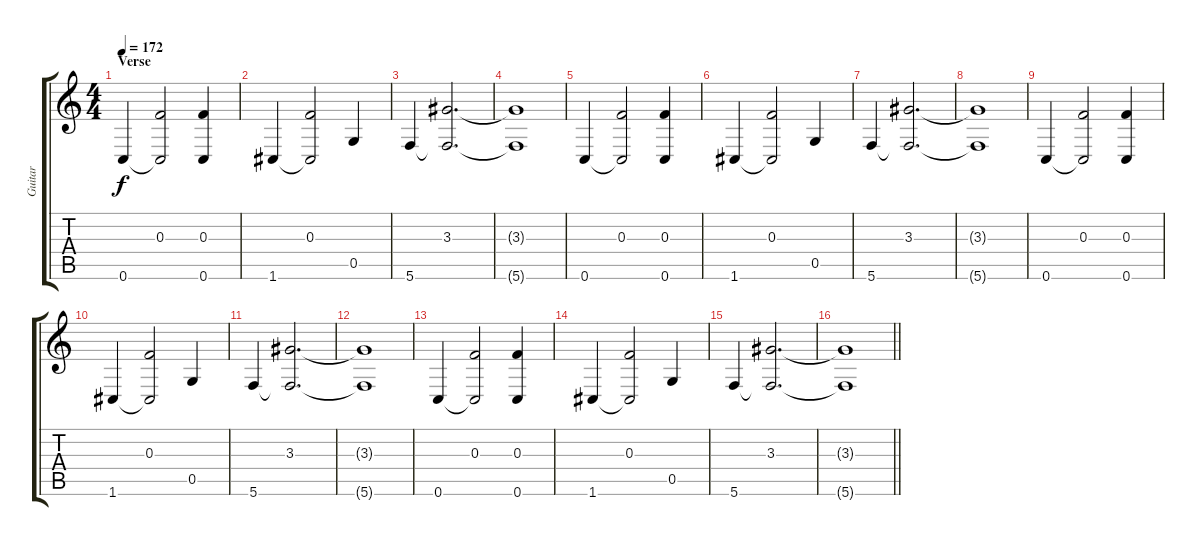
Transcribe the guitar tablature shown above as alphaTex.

\track ("Guitar" "Guitar") {instrument distortionguitar}
\staff {score tabs}
\tuning (D4 A3 F3 C3 G2 C2) {hide}
\ts (4 4)
\section ("" "Verse")
\tempo 172
\clef g2
\ks c
0.6.4{dy f volume 13} (0.3 0.6{t}).2 (0.3 0.6).4 |
1.6.4 (0.3 1.6{t}).2 0.5.4 |
5.6.4 (3.3 5.6{t}).2{d} |
(3.3{t} 5.6{t}).1 |
0.6.4 (0.3 0.6{t}).2 (0.3 0.6).4 |
1.6.4 (0.3 1.6{t}).2 0.5.4 |
5.6.4 (3.3 5.6{t}).2{d} |
(3.3{t} 5.6{t}).1 |
0.6.4 (0.3 0.6{t}).2 (0.3 0.6).4 |
1.6.4 (0.3 1.6{t}).2 0.5.4 |
5.6.4 (3.3 5.6{t}).2{d} |
(3.3{t} 5.6{t}).1 |
0.6.4 (0.3 0.6{t}).2 (0.3 0.6).4 |
1.6.4 (0.3 1.6{t}).2 0.5.4 |
5.6.4 (3.3 5.6{t}).2{d} |
\barLineRight lightlight
(3.3{t} 5.6{t}).1
